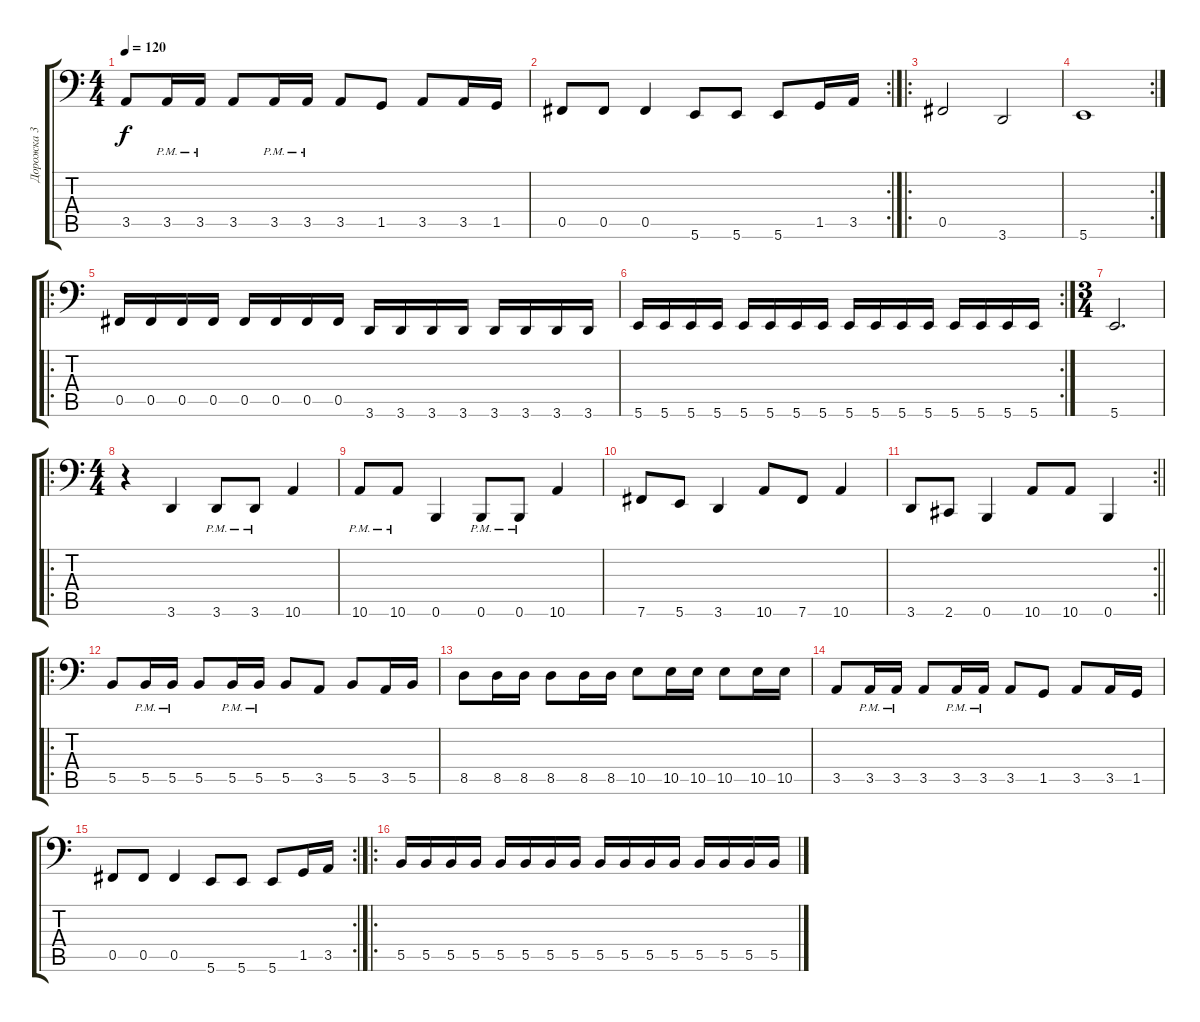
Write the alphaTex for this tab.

\track ("Дорожка 3" "Дорожка 3") {instrument electricbassfinger}
\staff {score tabs}
\tuning (Db3 Ab2 E2 B1 Gb1 B0) {hide}
\ts (4 4)
\tempo 120
\clef f4
\ks c
3.5.8{dy f} 3.5{pm}.16 3.5{pm}.16 3.5.8 3.5{pm}.16 3.5{pm}.16 3.5.8 1.5.8 3.5.8 3.5.16 1.5.16 |
\rc 2
0.5.8 0.5.8 0.5.4 5.6.8 5.6.8 5.6.8 1.5.16 3.5.16 |
\ro
0.5.2 3.6.2 |
\rc 2
5.6.1 |
\ro
0.5.16 0.5.16 0.5.16 0.5.16 0.5.16 0.5.16 0.5.16 0.5.16 3.6.16 3.6.16 3.6.16 3.6.16 3.6.16 3.6.16 3.6.16 3.6.16 |
\rc 2
5.6.16 5.6.16 5.6.16 5.6.16 5.6.16 5.6.16 5.6.16 5.6.16 5.6.16 5.6.16 5.6.16 5.6.16 5.6.16 5.6.16 5.6.16 5.6.16 |
\ts (3 4)
5.6.2{d} |
\ro
\ts (4 4)
r.4 3.6.4 3.6{pm}.8 3.6{pm}.8 10.6.4 |
10.6{pm}.8 10.6{pm}.8 0.6.4 0.6{pm}.8 0.6{pm}.8 10.6.4 |
7.6.8 5.6.8 3.6.4 10.6.8 7.6.8 10.6.4 |
\rc 2
\barLineRight lightlight
3.6.8 2.6.8 0.6.4 10.6.8 10.6.8 0.6.4 |
\ro
5.5.8 5.5{pm}.16 5.5{pm}.16 5.5.8 5.5{pm}.16 5.5{pm}.16 5.5.8 3.5.8 5.5.8 3.5.16 5.5.16 |
8.5.8 8.5.16 8.5.16 8.5.8 8.5.16 8.5.16 10.5.8 10.5.16 10.5.16 10.5.8 10.5.16 10.5.16 |
3.5.8 3.5{pm}.16 3.5{pm}.16 3.5.8 3.5{pm}.16 3.5{pm}.16 3.5.8 1.5.8 3.5.8 3.5.16 1.5.16 |
\rc 2
0.5.8 0.5.8 0.5.4 5.6.8 5.6.8 5.6.8 1.5.16 3.5.16 |
\ro
5.5.16 5.5.16 5.5.16 5.5.16 5.5.16 5.5.16 5.5.16 5.5.16 5.5.16 5.5.16 5.5.16 5.5.16 5.5.16 5.5.16 5.5.16 5.5.16
